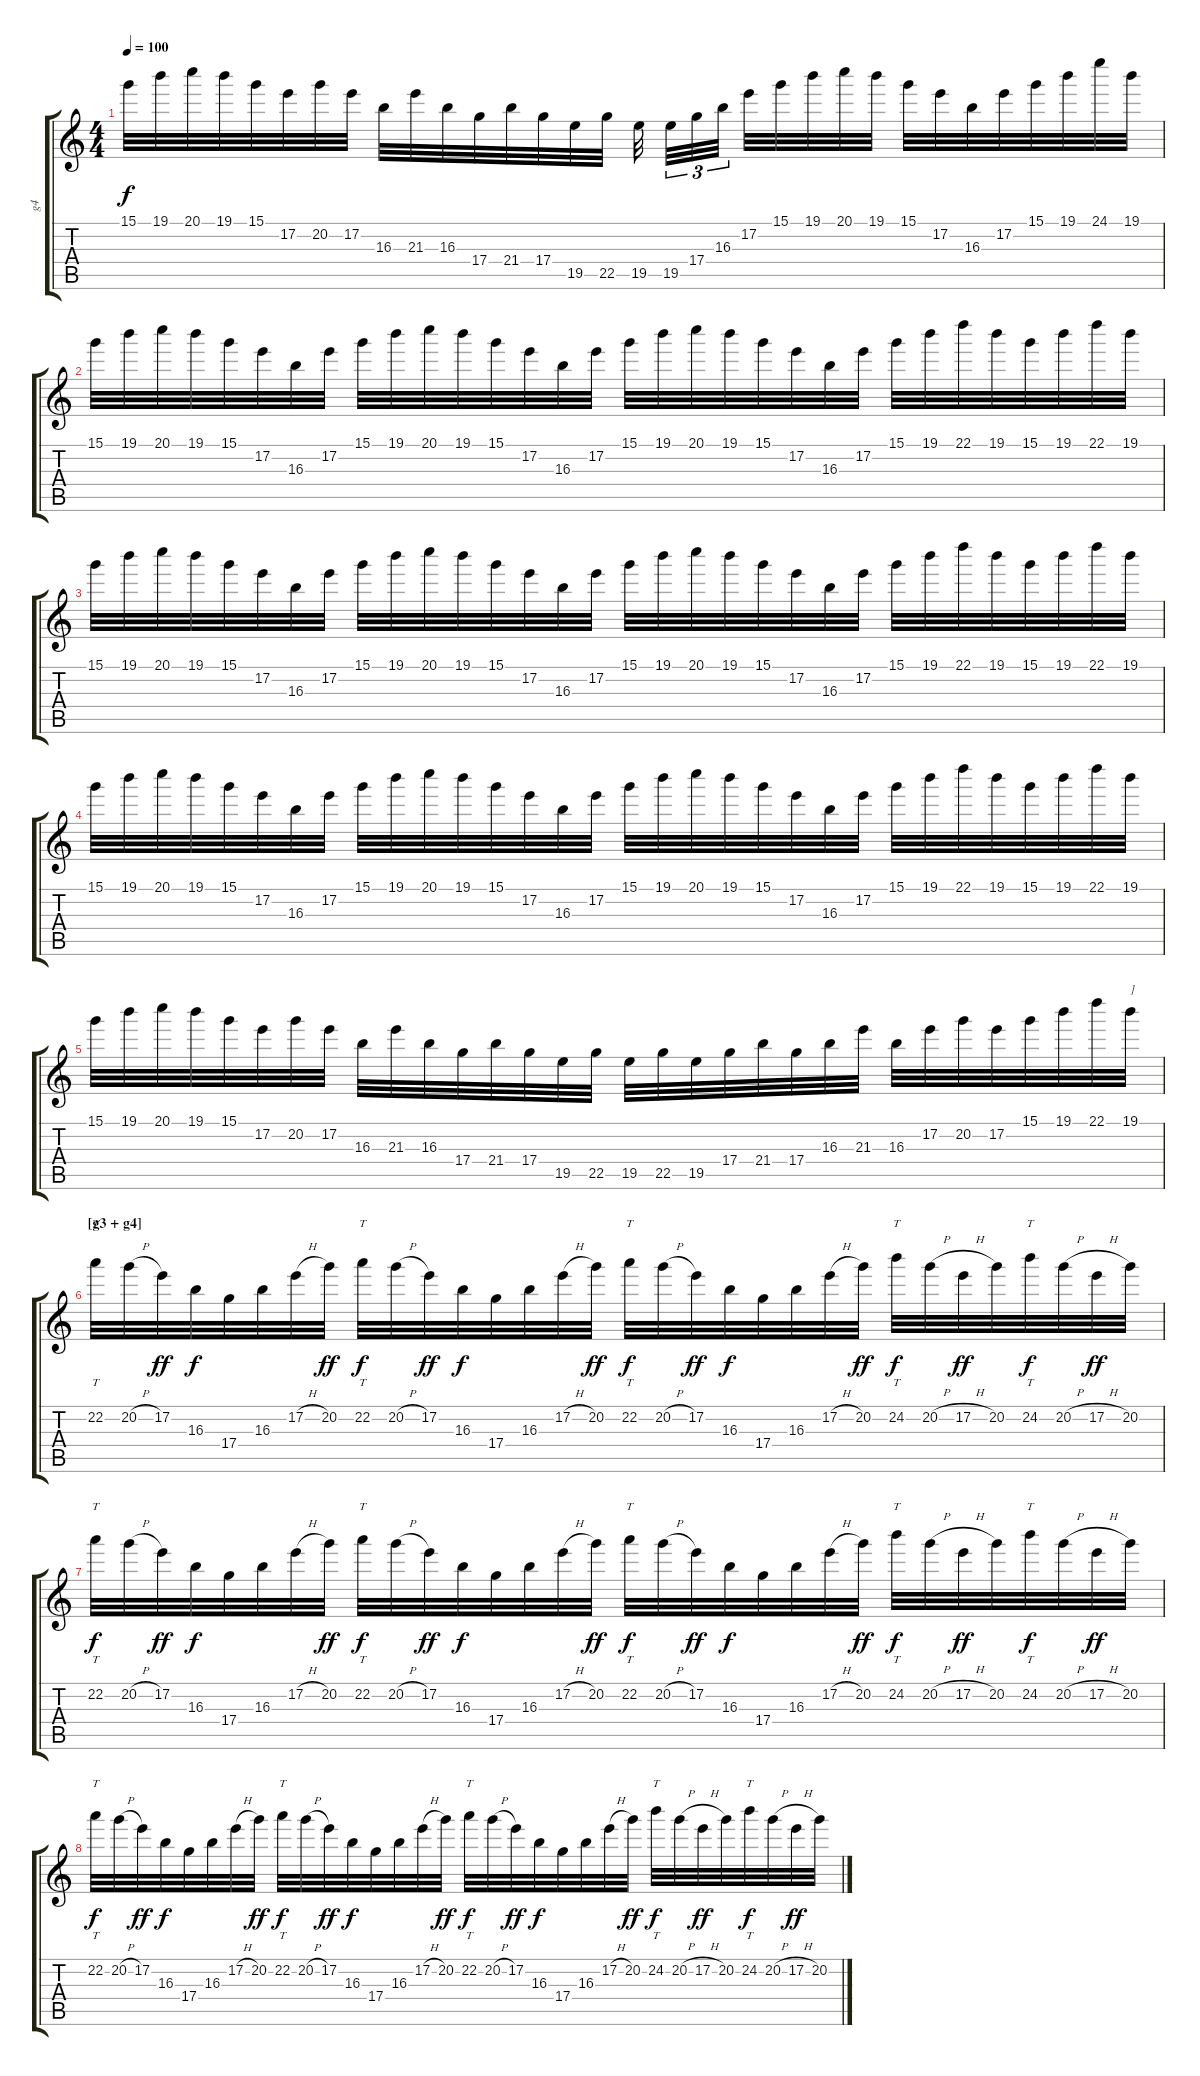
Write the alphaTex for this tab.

\track ("g4" "g4") {instrument distortionguitar}
\staff {score tabs}
\tuning (E4 B3 G3 D3 A2 E2) {hide}
\ts (4 4)
\tempo 100
\clef g2
\ks c
15.1.32{dy f} 19.1.32 20.1.32 19.1.32 15.1.32 17.2.32 20.2.32 17.2.32 16.3.32 21.3.32 16.3.32 17.4.32 21.4.32 17.4.32 19.5.32 22.5.32 19.5.32 19.5.32{tu (3 2)} 17.4.32{tu (3 2)} 16.3.32{tu (3 2)} 17.2.32 15.1.32 19.1.32 20.1.32 19.1.32 15.1.32 17.2.32 16.3.32 17.2.32 15.1.32 19.1.32 24.1.32 19.1.32 |
15.1.32{volume 8 balance 8 instrument overdrivenguitar} 19.1.32 20.1.32 19.1.32 15.1.32 17.2.32 16.3.32 17.2.32 15.1.32 19.1.32 20.1.32 19.1.32 15.1.32 17.2.32 16.3.32 17.2.32 15.1.32 19.1.32 20.1.32 19.1.32 15.1.32 17.2.32 16.3.32 17.2.32 15.1.32 19.1.32 22.1.32 19.1.32 15.1.32 19.1.32 22.1.32 19.1.32 |
15.1.32 19.1.32 20.1.32 19.1.32 15.1.32 17.2.32 16.3.32 17.2.32 15.1.32 19.1.32 20.1.32 19.1.32 15.1.32 17.2.32 16.3.32 17.2.32 15.1.32 19.1.32 20.1.32 19.1.32 15.1.32 17.2.32 16.3.32 17.2.32 15.1.32 19.1.32 22.1.32 19.1.32 15.1.32 19.1.32 22.1.32 19.1.32 |
15.1.32 19.1.32 20.1.32 19.1.32 15.1.32 17.2.32 16.3.32 17.2.32 15.1.32 19.1.32 20.1.32 19.1.32 15.1.32 17.2.32 16.3.32 17.2.32 15.1.32 19.1.32 20.1.32 19.1.32 15.1.32 17.2.32 16.3.32 17.2.32 15.1.32 19.1.32 22.1.32 19.1.32 15.1.32 19.1.32 22.1.32 19.1.32 |
15.1.32 19.1.32 20.1.32 19.1.32 15.1.32 17.2.32 20.2.32 17.2.32 16.3.32 21.3.32 16.3.32 17.4.32 21.4.32 17.4.32 19.5.32 22.5.32 19.5.32 22.5.32 19.5.32 17.4.32 21.4.32 17.4.32 16.3.32 21.3.32 16.3.32 17.2.32 20.2.32 17.2.32 15.1.32 19.1.32 22.1.32 19.1.32{txt "]"} |
\section ("" "[g3 + g4]")
22.2.32{tt volume 12 balance 8 instrument overdrivenguitar} 20.2{h}.32 17.2.32{dy ff} 16.3.32{dy f} 17.4.32 16.3.32 17.2{h}.32 20.2.32{dy ff} 22.2.32{tt dy f} 20.2{h}.32 17.2.32{dy ff} 16.3.32{dy f} 17.4.32 16.3.32 17.2{h}.32 20.2.32{dy ff} 22.2.32{tt dy f} 20.2{h}.32 17.2.32{dy ff} 16.3.32{dy f} 17.4.32 16.3.32 17.2{h}.32 20.2.32{dy ff} 24.2.32{tt dy f} 20.2{h}.32 17.2{h}.32{dy ff} 20.2.32 24.2.32{tt dy f} 20.2{h}.32 17.2{h}.32{dy ff} 20.2.32 |
22.2.32{tt dy f} 20.2{h}.32 17.2.32{dy ff} 16.3.32{dy f} 17.4.32 16.3.32 17.2{h}.32 20.2.32{dy ff} 22.2.32{tt dy f} 20.2{h}.32 17.2.32{dy ff} 16.3.32{dy f} 17.4.32 16.3.32 17.2{h}.32 20.2.32{dy ff} 22.2.32{tt dy f} 20.2{h}.32 17.2.32{dy ff} 16.3.32{dy f} 17.4.32 16.3.32 17.2{h}.32 20.2.32{dy ff} 24.2.32{tt dy f} 20.2{h}.32 17.2{h}.32{dy ff} 20.2.32 24.2.32{tt dy f} 20.2{h}.32 17.2{h}.32{dy ff} 20.2.32 |
22.2.32{tt dy f} 20.2{h}.32 17.2.32{dy ff} 16.3.32{dy f} 17.4.32 16.3.32 17.2{h}.32 20.2.32{dy ff} 22.2.32{tt dy f} 20.2{h}.32 17.2.32{dy ff} 16.3.32{dy f} 17.4.32 16.3.32 17.2{h}.32 20.2.32{dy ff} 22.2.32{tt dy f} 20.2{h}.32 17.2.32{dy ff} 16.3.32{dy f} 17.4.32 16.3.32 17.2{h}.32 20.2.32{dy ff} 24.2.32{tt dy f} 20.2{h}.32 17.2{h}.32{dy ff} 20.2.32 24.2.32{tt dy f} 20.2{h}.32 17.2{h}.32{dy ff} 20.2.32
